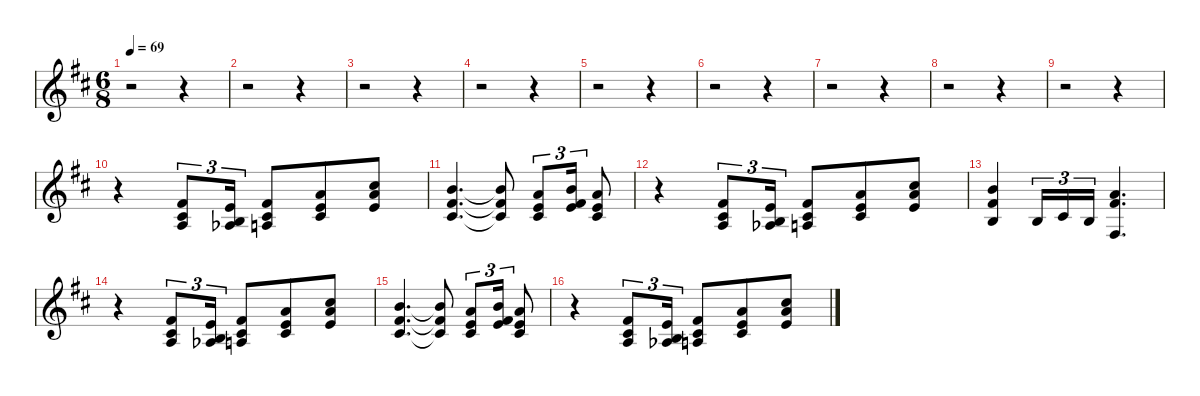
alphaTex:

\defaultSystemsLayout 4
\hideDynamics
\bracketExtendMode nobrackets
\singleTrackTrackNamePolicy hidden
\multiTrackTrackNamePolicy hidden
\firstSystemTrackNameMode fullname
\firstSystemTrackNameOrientation horizontal
\otherSystemsTrackNameOrientation horizontal
\track ("Horns" "tpt.") {instrument brasssection}
\staff {score}
\tuning (E4 B3 G3 D3 A2 E2)
\displaytranspose 3
\ts (6 8)
\tempo 69
\clef g2
\ks d
r.2{dy f beam Down} r.4{beam Down} |
r.2{beam Down} r.4{beam Down} |
r.2{beam Down} r.4{beam Down} |
r.2{beam Down} r.4{beam Down} |
r.2{beam Down} r.4{beam Down} |
r.2{beam Down} r.4{beam Down} |
r.2{beam Down} r.4{beam Down} |
r.2{beam Down} r.4{beam Down} |
r.2{beam Down} r.4{beam Down} |
r.4{beam Down} (8.3{acc #} 8.4{acc #} 9.5{acc forcenatural}).8{tu (3 2) dy fff beam Up} (6.3{acc forcenatural} 6.4{acc forcenatural} 8.5{acc b}).16{tu (3 2) beam Up} (8.3{acc #} 8.4{acc #} 9.5{acc forcenatural}).8{beam Up} (7.2{acc forcenatural} 6.3{acc forcenatural} 8.4{acc #}).8{beam Up} (6.1{acc #} 7.2{acc forcenatural} 6.3{acc forcenatural}).8{beam Up} |
(9.2{acc forcenatural} 8.3{acc #} 8.4{acc #}).4{d beam Up} (9.2{t acc forcenatural} 8.3{t acc #} 8.4{t acc #}).8{dy f beam Up} (7.2{acc forcenatural} 6.3{acc forcenatural} 8.4{acc #}).8{tu (3 2) dy fff beam Up} (9.2{acc forcenatural} 8.3{acc #} 11.4{acc forcenatural}).16{tu (3 2) beam Up} (7.2{acc forcenatural} 6.3{acc forcenatural} 8.4{acc #}).8{beam Up} |
r.4{beam Down} (8.3{acc #} 8.4{acc #} 9.5{acc forcenatural}).8{tu (3 2) beam Up} (6.3{acc forcenatural} 6.4{acc forcenatural} 8.5{acc b}).16{tu (3 2) beam Up} (8.3{acc #} 8.4{acc #} 9.5{acc forcenatural}).8{beam Up} (7.2{acc forcenatural} 6.3{acc forcenatural} 8.4{acc #}).8{beam Up} (6.1{acc #} 7.2{acc forcenatural} 6.3{acc forcenatural}).8{beam Up} |
(9.2{acc forcenatural} 8.3{acc #} 6.4{acc forcenatural}).4{beam Up} 6.4{acc forcenatural}.16{tu (3 2) beam Up} 8.4{acc #}.16{tu (3 2) beam Up} 6.4{acc forcenatural}.16{tu (3 2) beam Up} (7.2{acc forcenatural} 8.3{acc #} 6.5{acc #}).4{d beam Up} |
r.4{beam Down} (8.3{acc #} 8.4{acc #} 9.5{acc forcenatural}).8{tu (3 2) beam Up} (6.3{acc forcenatural} 6.4{acc forcenatural} 8.5{acc b}).16{tu (3 2) beam Up} (8.3{acc #} 8.4{acc #} 9.5{acc forcenatural}).8{beam Up} (7.2{acc forcenatural} 6.3{acc forcenatural} 8.4{acc #}).8{beam Up} (6.1{acc #} 7.2{acc forcenatural} 6.3{acc forcenatural}).8{beam Up} |
(9.2{acc forcenatural} 8.3{acc #} 8.4{acc #}).4{d beam Up} (9.2{t acc forcenatural} 8.3{t acc #} 8.4{t acc #}).8{dy f beam Up} (7.2{acc forcenatural} 6.3{acc forcenatural} 8.4{acc #}).8{tu (3 2) dy fff beam Up} (9.2{acc forcenatural} 8.3{acc #} 11.4{acc forcenatural}).16{tu (3 2) beam Up} (7.2{acc forcenatural} 6.3{acc forcenatural} 8.4{acc #}).8{beam Up} |
r.4{beam Down} (8.3{acc #} 8.4{acc #} 9.5{acc forcenatural}).8{tu (3 2) beam Up} (6.3{acc forcenatural} 6.4{acc forcenatural} 8.5{acc b}).16{tu (3 2) beam Up} (8.3{acc #} 8.4{acc #} 9.5{acc forcenatural}).8{beam Up} (7.2{acc forcenatural} 6.3{acc forcenatural} 8.4{acc #}).8{beam Up} (6.1{acc #} 7.2{acc forcenatural} 6.3{acc forcenatural}).8{beam Up}
